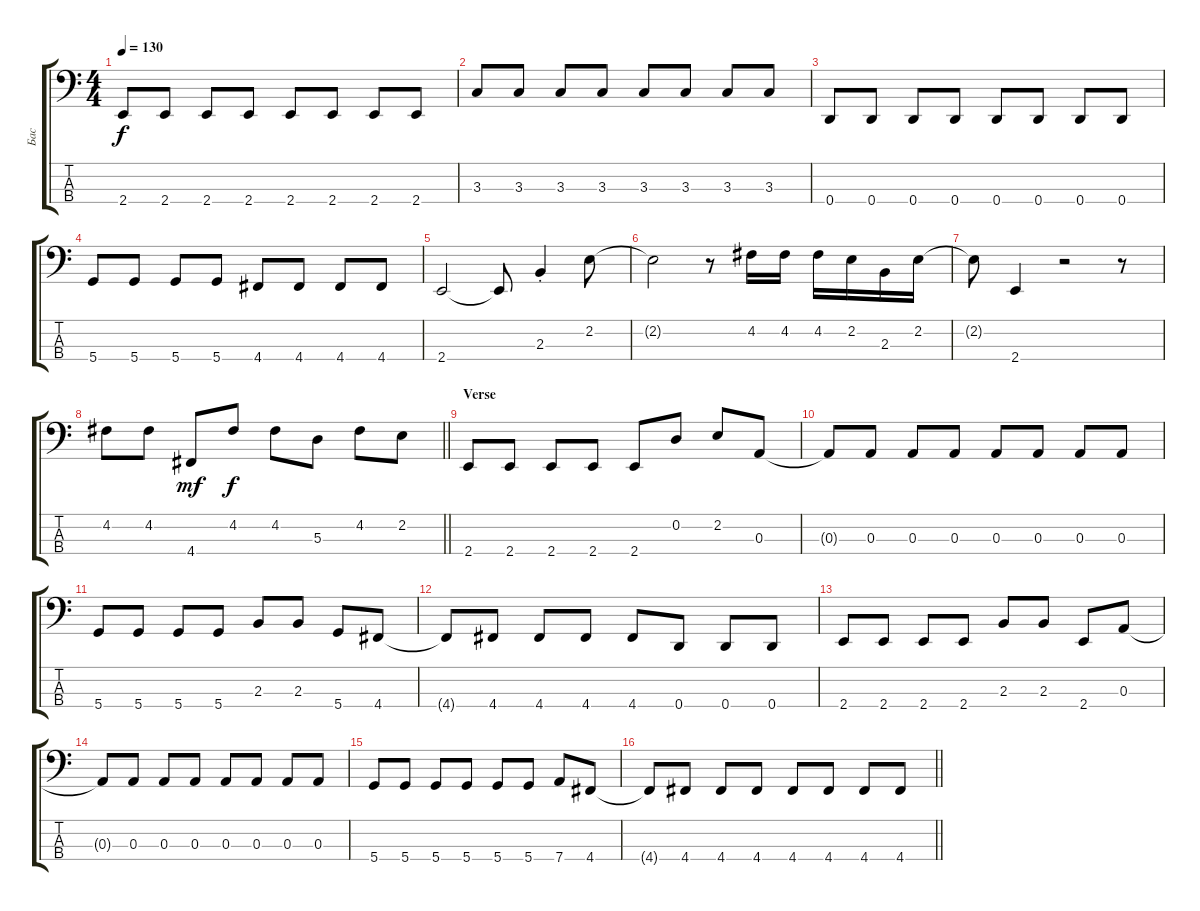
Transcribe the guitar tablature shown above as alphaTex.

\track ("Бас" "Бас") {instrument electricbassfinger}
\staff {score tabs}
\tuning (G2 D2 A1 D1) {hide}
\ts (4 4)
\tempo 130
\clef f4
\ks c
2.4.8{dy f} 2.4.8 2.4.8 2.4.8 2.4.8 2.4.8 2.4.8 2.4.8 |
3.3.8 3.3.8 3.3.8 3.3.8 3.3.8 3.3.8 3.3.8 3.3.8 |
0.4.8 0.4.8 0.4.8 0.4.8 0.4.8 0.4.8 0.4.8 0.4.8 |
5.4.8 5.4.8 5.4.8 5.4.8 4.4.8 4.4.8 4.4.8 4.4.8 |
2.4.2 2.4{t}.8 2.3{st}.4 2.2.8 |
2.2{t}.2 r.8 4.2.16 4.2.16 4.2.16 2.2.16 2.3.16 2.2.16 |
2.2{t}.8 2.4.4 r.2 r.8 |
\barLineRight lightlight
4.2.8 4.2.8 4.4.8{dy mf} 4.2.8{dy f} 4.2.8 5.3.8 4.2.8 2.2.8 |
\section ("" "Verse")
2.4.8 2.4.8 2.4.8 2.4.8 2.4.8 0.2.8 2.2.8 0.3.8 |
0.3{t}.8 0.3.8 0.3.8 0.3.8 0.3.8 0.3.8 0.3.8 0.3.8 |
5.4.8 5.4.8 5.4.8 5.4.8 2.3.8 2.3.8 5.4.8 4.4.8 |
4.4{t}.8 4.4.8 4.4.8 4.4.8 4.4.8 0.4.8 0.4.8 0.4.8 |
2.4.8 2.4.8 2.4.8 2.4.8 2.3.8 2.3.8 2.4.8 0.3.8 |
0.3{t}.8 0.3.8 0.3.8 0.3.8 0.3.8 0.3.8 0.3.8 0.3.8 |
5.4.8 5.4.8 5.4.8 5.4.8 5.4.8 5.4.8 7.4.8 4.4.8 |
\barLineRight lightlight
4.4{t}.8 4.4.8 4.4.8 4.4.8 4.4.8 4.4.8 4.4.8 4.4.8
